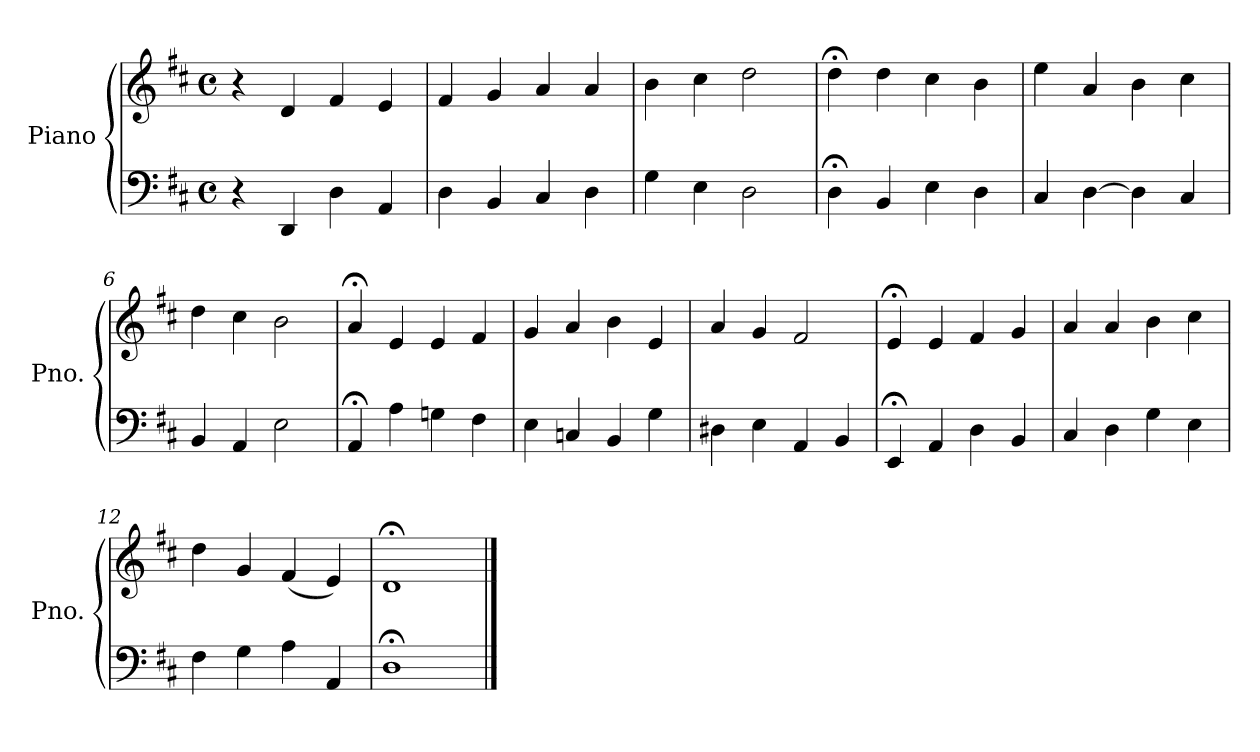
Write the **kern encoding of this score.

**kern	**kern
*part1	*part1
*staff2	*staff1
*I"Piano	*
*I'Pno.	*
*clefF4	*clefG2
*k[f#c#]	*k[f#c#]
*M4/4	*M4/4
*met(c)	*met(c)
=1	=1
4r	4r
4DD/	4d/
4D\	4f#/
4AA/	4e/
=2	=2
4D\	4f#/
4BB/	4g/
4C#/	4a/
4D\	4a/
=3	=3
4G\	4b\
4E\	4cc#\
2D\	2dd\
=4	=4
4D;<\	4dd;<\
4BB/	4dd\
4E\	4cc#\
4D\	4b\
=5	=5
4C#/	4ee\
[4D\	4a/
4D\]	4b\
4C#/	4cc#\
=6	=6
4BB/	4dd\
4AA/	4cc#\
2E\	2b\
=7	=7
4AA;</	4a;</
4A\	4e/
4Gn\	4e/
4F#\	4f#/
=8	=8
4E\	4g/
4Cn/	4a/
4BB/	4b\
4G\	4e/
!!LO:LB:g=z
=9	=9
4D#X\	4a/
4E\	4g/
4AA/	2f#/
4BB/	.
=10	=10
4EE;</	4e;</
4AA/	4e/
4D\	4f#/
4BB/	4g/
=11	=11
4C#/	4a/
4D\	4a/
4G\	4b\
4E\	4cc#\
=12	=12
4F#\	4dd\
4G\	4g/
4A\	(4f#/
4AA/	4e/)
=13	=13
1D;<	1d;<
==	==
*-	*-
